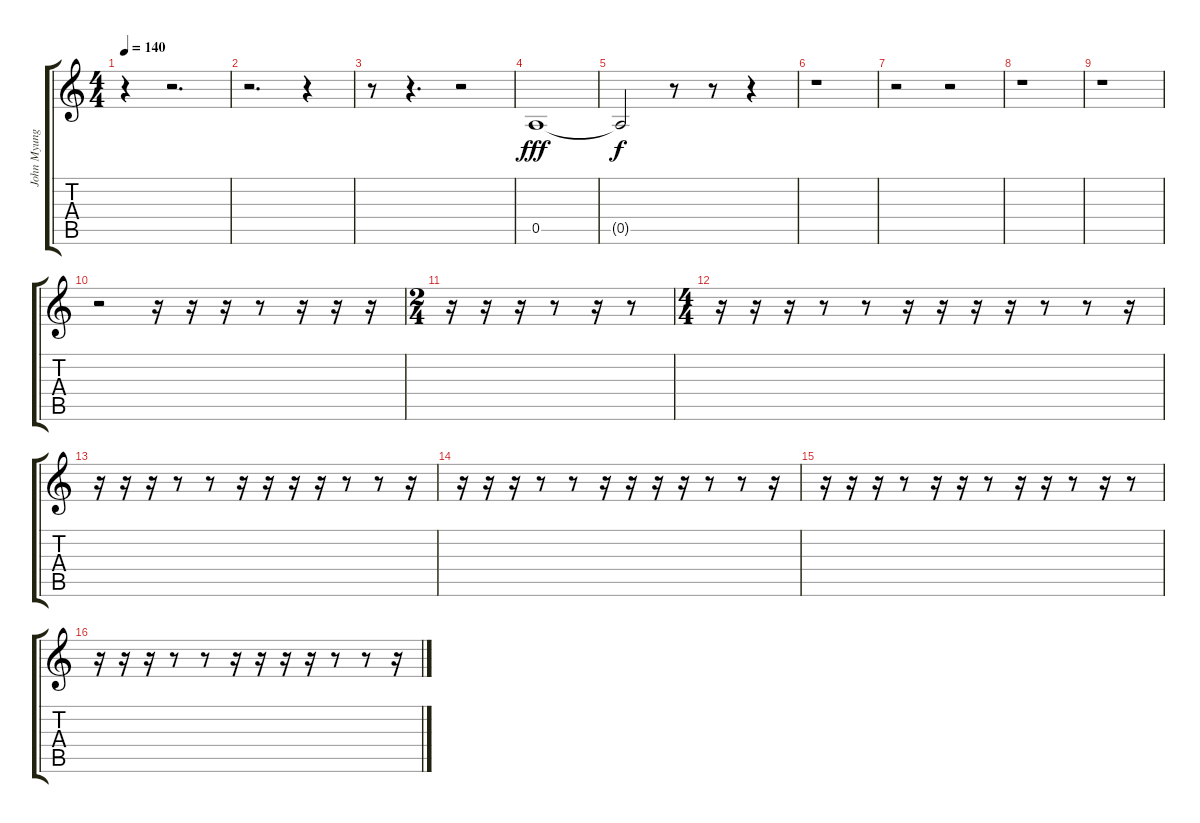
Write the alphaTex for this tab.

\track ("John Myung" "John Myung") {instrument electricbassfinger}
\staff {score tabs}
\tuning (E4 B3 G3 D3 A2 E2) {hide}
\ts (4 4)
\tempo 140
\clef g2
\ks c
r.4{dy fff} r.2{d} |
r.2{d} r.4 |
r.8 r.4{d} r.2 |
0.5.1 |
0.5{t}.2{dy f} r.8 r.8 r.4 |
r.1 |
r.2 r.2 |
r.1 |
r.1 |
r.2 r.16 r.16 r.16 r.8 r.16 r.16 r.16 |
\ts (2 4)
r.16 r.16 r.16 r.8 r.16 r.8 |
\ts (4 4)
r.16 r.16 r.16 r.8 r.8 r.16 r.16 r.16 r.16 r.8 r.8 r.16 |
r.16 r.16 r.16 r.8 r.8 r.16 r.16 r.16 r.16 r.8 r.8 r.16 |
r.16 r.16 r.16 r.8 r.8 r.16 r.16 r.16 r.16 r.8 r.8 r.16 |
r.16 r.16 r.16 r.8 r.16 r.16 r.8 r.16 r.16 r.8 r.16 r.8 |
r.16 r.16 r.16 r.8 r.8 r.16 r.16 r.16 r.16 r.8 r.8 r.16
